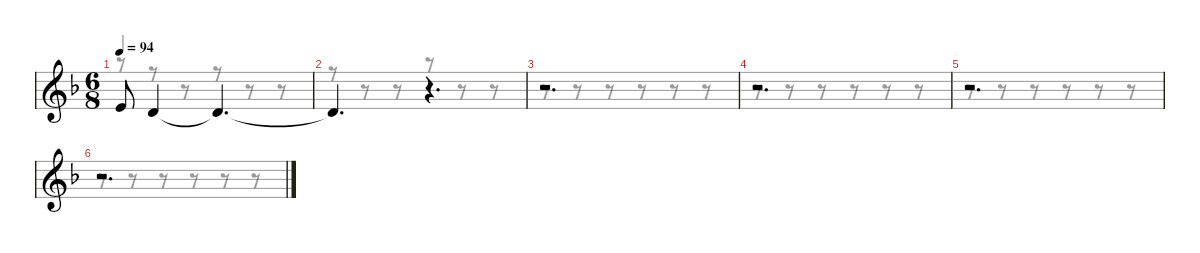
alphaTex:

\defaultSystemsLayout 4
\hideDynamics
\bracketExtendMode nobrackets
\singleTrackTrackNamePolicy hidden
\multiTrackTrackNamePolicy hidden
\otherSystemsTrackNameOrientation horizontal
\track ("M. Akerfeldt (Vocals)" "ob.") {instrument oboe}
\staff {score}
\tuning (E4 A3 F3 D3 A2 D2)
\voice
\ts (6 8)
\tempo 94
\clef g2
\ks dminor
11.3{acc forcenatural}.8{dy f beam Up} 9.3{acc forcenatural}.4{beam Up} 9.3{t acc forcenatural}.4{d beam Up} |
9.3{t acc forcenatural}.4{d beam Up} r.4{d beam Up} |
r.2{d beam Up} |
r.2{d beam Up} |
r.2{d beam Up} |
r.2{d beam Up}
\voice
\clef g2
\ottava regular
\simile none
\ks dminor
r.8{dy mf beam Down} r.8{beam Down} r.8{beam Down} r.8{beam Down} r.8{beam Down} r.8{beam Down} |
r.8{beam Down} r.8{beam Down} r.8{beam Down} r.8{beam Down} r.8{beam Down} r.8{beam Down} |
r.8{beam Down} r.8{beam Down} r.8{beam Down} r.8{beam Down} r.8{beam Down} r.8{beam Down} |
r.8{beam Down} r.8{beam Down} r.8{beam Down} r.8{beam Down} r.8{beam Down} r.8{beam Down} |
r.8{beam Down} r.8{beam Down} r.8{beam Down} r.8{beam Down} r.8{beam Down} r.8{beam Down} |
r.8{beam Down} r.8{beam Down} r.8{beam Down} r.8{beam Down} r.8{beam Down} r.8{beam Down}
